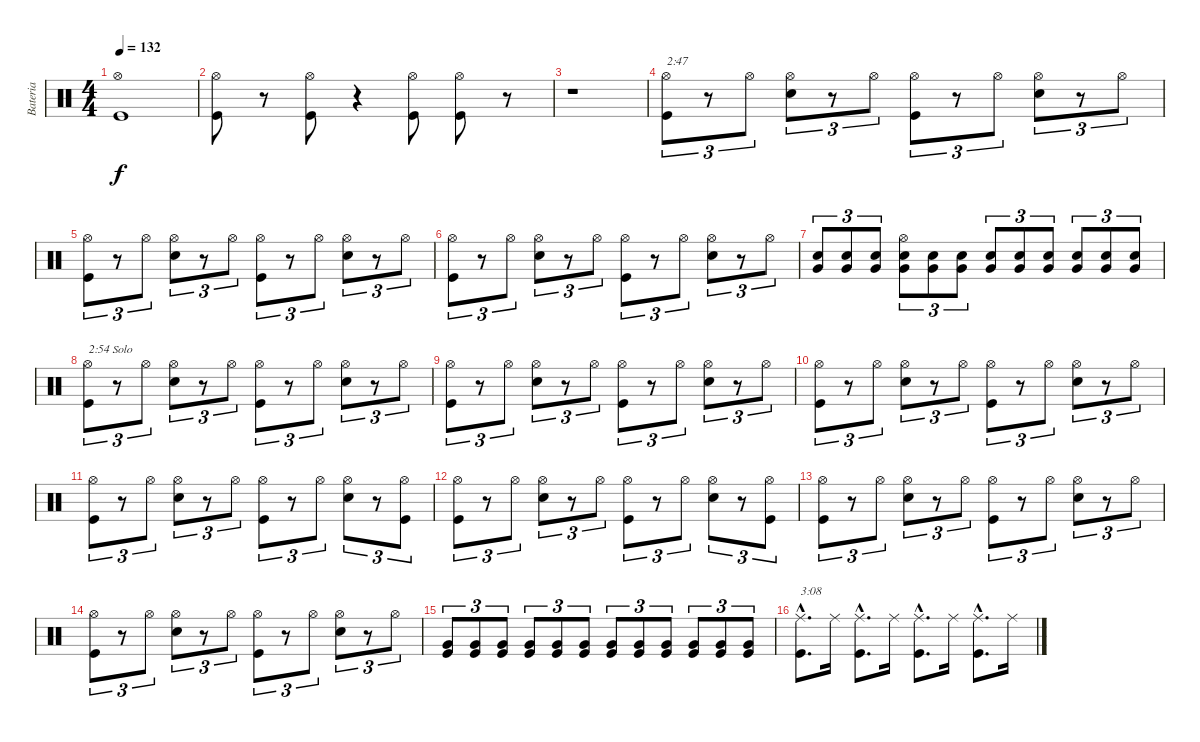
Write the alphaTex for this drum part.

\track ("Bateria" "Bateria") {instrument percussion}
\staff {score}
\articulation defaults
\ts (4 4)
\tempo 132
\clef neutral
\ks c
("Kick (hit)" "Hi-Hat (open)").1{dy f} |
("Kick (hit)" "Hi-Hat (open)").8 r.8 ("Kick (hit)" "Hi-Hat (open)").8 r.4 ("Kick (hit)" "Hi-Hat (open)").8 ("Kick (hit)" "Hi-Hat (open)").8 r.8 |
r.1 |
("Kick (hit)" "Hi-Hat (open)").8{tu (3 2) txt "2:47"} r.8{tu (3 2)} "Hi-Hat (open)".8{tu (3 2)} ("Snare (hit) 2" "Hi-Hat (open)").8{tu (3 2)} r.8{tu (3 2)} "Hi-Hat (open)".8{tu (3 2)} ("Kick (hit)" "Hi-Hat (open)").8{tu (3 2)} r.8{tu (3 2)} "Hi-Hat (open)".8{tu (3 2)} ("Snare (hit) 2" "Hi-Hat (open)").8{tu (3 2)} r.8{tu (3 2)} "Hi-Hat (open)".8{tu (3 2)} |
("Kick (hit)" "Hi-Hat (open)").8{tu (3 2)} r.8{tu (3 2)} "Hi-Hat (open)".8{tu (3 2)} ("Snare (hit) 2" "Hi-Hat (open)").8{tu (3 2)} r.8{tu (3 2)} "Hi-Hat (open)".8{tu (3 2)} ("Kick (hit)" "Hi-Hat (open)").8{tu (3 2)} r.8{tu (3 2)} "Hi-Hat (open)".8{tu (3 2)} ("Snare (hit) 2" "Hi-Hat (open)").8{tu (3 2)} r.8{tu (3 2)} "Hi-Hat (open)".8{tu (3 2)} |
("Kick (hit)" "Hi-Hat (open)").8{tu (3 2)} r.8{tu (3 2)} "Hi-Hat (open)".8{tu (3 2)} ("Snare (hit) 2" "Hi-Hat (open)").8{tu (3 2)} r.8{tu (3 2)} "Hi-Hat (open)".8{tu (3 2)} ("Kick (hit)" "Hi-Hat (open)").8{tu (3 2)} r.8{tu (3 2)} "Hi-Hat (open)".8{tu (3 2)} ("Snare (hit) 2" "Hi-Hat (open)").8{tu (3 2)} r.8{tu (3 2)} "Hi-Hat (open)".8{tu (3 2)} |
("Snare (hit) 2" "Very Low Tom (hit)").8{tu (3 2)} ("Snare (hit) 2" "Very Low Tom (hit)").8{tu (3 2)} ("Snare (hit) 2" "Very Low Tom (hit)").8{tu (3 2)} ("Snare (hit) 2" "Very Low Tom (hit)" "Hi-Hat (open)").8{tu (3 2)} ("Snare (hit) 2" "Very Low Tom (hit)").8{tu (3 2)} ("Snare (hit) 2" "Very Low Tom (hit)").8{tu (3 2)} ("Snare (hit) 2" "Very Low Tom (hit)").8{tu (3 2)} ("Snare (hit) 2" "Very Low Tom (hit)").8{tu (3 2)} ("Snare (hit) 2" "Very Low Tom (hit)").8{tu (3 2)} ("Snare (hit) 2" "Very Low Tom (hit)").8{tu (3 2)} ("Snare (hit) 2" "Very Low Tom (hit)").8{tu (3 2)} ("Snare (hit) 2" "Very Low Tom (hit)").8{tu (3 2)} |
("Kick (hit)" "Hi-Hat (open)").8{tu (3 2) txt "2:54 Solo"} r.8{tu (3 2)} "Hi-Hat (open)".8{tu (3 2)} ("Snare (hit) 2" "Hi-Hat (open)").8{tu (3 2)} r.8{tu (3 2)} "Hi-Hat (open)".8{tu (3 2)} ("Kick (hit)" "Hi-Hat (open)").8{tu (3 2)} r.8{tu (3 2)} "Hi-Hat (open)".8{tu (3 2)} ("Snare (hit) 2" "Hi-Hat (open)").8{tu (3 2)} r.8{tu (3 2)} "Hi-Hat (open)".8{tu (3 2)} |
("Kick (hit)" "Hi-Hat (open)").8{tu (3 2)} r.8{tu (3 2)} "Hi-Hat (open)".8{tu (3 2)} ("Snare (hit) 2" "Hi-Hat (open)").8{tu (3 2)} r.8{tu (3 2)} "Hi-Hat (open)".8{tu (3 2)} ("Kick (hit)" "Hi-Hat (open)").8{tu (3 2)} r.8{tu (3 2)} "Hi-Hat (open)".8{tu (3 2)} ("Snare (hit) 2" "Hi-Hat (open)").8{tu (3 2)} r.8{tu (3 2)} "Hi-Hat (open)".8{tu (3 2)} |
("Kick (hit)" "Hi-Hat (open)").8{tu (3 2)} r.8{tu (3 2)} "Hi-Hat (open)".8{tu (3 2)} ("Snare (hit) 2" "Hi-Hat (open)").8{tu (3 2)} r.8{tu (3 2)} "Hi-Hat (open)".8{tu (3 2)} ("Kick (hit)" "Hi-Hat (open)").8{tu (3 2)} r.8{tu (3 2)} "Hi-Hat (open)".8{tu (3 2)} ("Snare (hit) 2" "Hi-Hat (open)").8{tu (3 2)} r.8{tu (3 2)} "Hi-Hat (open)".8{tu (3 2)} |
("Kick (hit)" "Hi-Hat (open)").8{tu (3 2)} r.8{tu (3 2)} "Hi-Hat (open)".8{tu (3 2)} ("Snare (hit) 2" "Hi-Hat (open)").8{tu (3 2)} r.8{tu (3 2)} "Hi-Hat (open)".8{tu (3 2)} ("Kick (hit)" "Hi-Hat (open)").8{tu (3 2)} r.8{tu (3 2)} "Hi-Hat (open)".8{tu (3 2)} ("Snare (hit) 2" "Hi-Hat (open)").8{tu (3 2)} r.8{tu (3 2)} ("Kick (hit)" "Hi-Hat (open)").8{tu (3 2)} |
("Kick (hit)" "Hi-Hat (open)").8{tu (3 2)} r.8{tu (3 2)} "Hi-Hat (open)".8{tu (3 2)} ("Snare (hit) 2" "Hi-Hat (open)").8{tu (3 2)} r.8{tu (3 2)} "Hi-Hat (open)".8{tu (3 2)} ("Kick (hit)" "Hi-Hat (open)").8{tu (3 2)} r.8{tu (3 2)} "Hi-Hat (open)".8{tu (3 2)} ("Snare (hit) 2" "Hi-Hat (open)").8{tu (3 2)} r.8{tu (3 2)} ("Kick (hit)" "Hi-Hat (open)").8{tu (3 2)} |
("Kick (hit)" "Hi-Hat (open)").8{tu (3 2)} r.8{tu (3 2)} "Hi-Hat (open)".8{tu (3 2)} ("Snare (hit) 2" "Hi-Hat (open)").8{tu (3 2)} r.8{tu (3 2)} "Hi-Hat (open)".8{tu (3 2)} ("Kick (hit)" "Hi-Hat (open)").8{tu (3 2)} r.8{tu (3 2)} "Hi-Hat (open)".8{tu (3 2)} ("Snare (hit) 2" "Hi-Hat (open)").8{tu (3 2)} r.8{tu (3 2)} "Hi-Hat (open)".8{tu (3 2)} |
("Kick (hit)" "Hi-Hat (open)").8{tu (3 2)} r.8{tu (3 2)} "Hi-Hat (open)".8{tu (3 2)} ("Snare (hit) 2" "Hi-Hat (open)").8{tu (3 2)} r.8{tu (3 2)} "Hi-Hat (open)".8{tu (3 2)} ("Kick (hit)" "Hi-Hat (open)").8{tu (3 2)} r.8{tu (3 2)} "Hi-Hat (open)".8{tu (3 2)} ("Snare (hit) 2" "Hi-Hat (open)").8{tu (3 2)} r.8{tu (3 2)} "Hi-Hat (open)".8{tu (3 2)} |
("Kick (hit)" "Very Low Tom (hit)").8{tu (3 2)} ("Kick (hit)" "Very Low Tom (hit)").8{tu (3 2)} ("Kick (hit)" "Very Low Tom (hit)").8{tu (3 2)} ("Kick (hit)" "Very Low Tom (hit)").8{tu (3 2)} ("Kick (hit)" "Very Low Tom (hit)").8{tu (3 2)} ("Kick (hit)" "Very Low Tom (hit)").8{tu (3 2)} ("Kick (hit)" "Very Low Tom (hit)").8{tu (3 2)} ("Kick (hit)" "Very Low Tom (hit)").8{tu (3 2)} ("Kick (hit)" "Very Low Tom (hit)").8{tu (3 2)} ("Kick (hit)" "Very Low Tom (hit)").8{tu (3 2)} ("Kick (hit)" "Very Low Tom (hit)").8{tu (3 2)} ("Kick (hit)" "Very Low Tom (hit)").8{tu (3 2)} |
("Kick (hit)"{hac} "Ride (middle)"{hac}).8{d txt "3:08"} "Ride (middle)".16 ("Kick (hit)"{hac} "Ride (middle)"{hac}).8{d} "Ride (middle)".16 ("Kick (hit)"{hac} "Ride (middle)"{hac}).8{d} "Ride (middle)".16 ("Kick (hit)"{hac} "Ride (middle)"{hac}).8{d} "Ride (middle)".16
